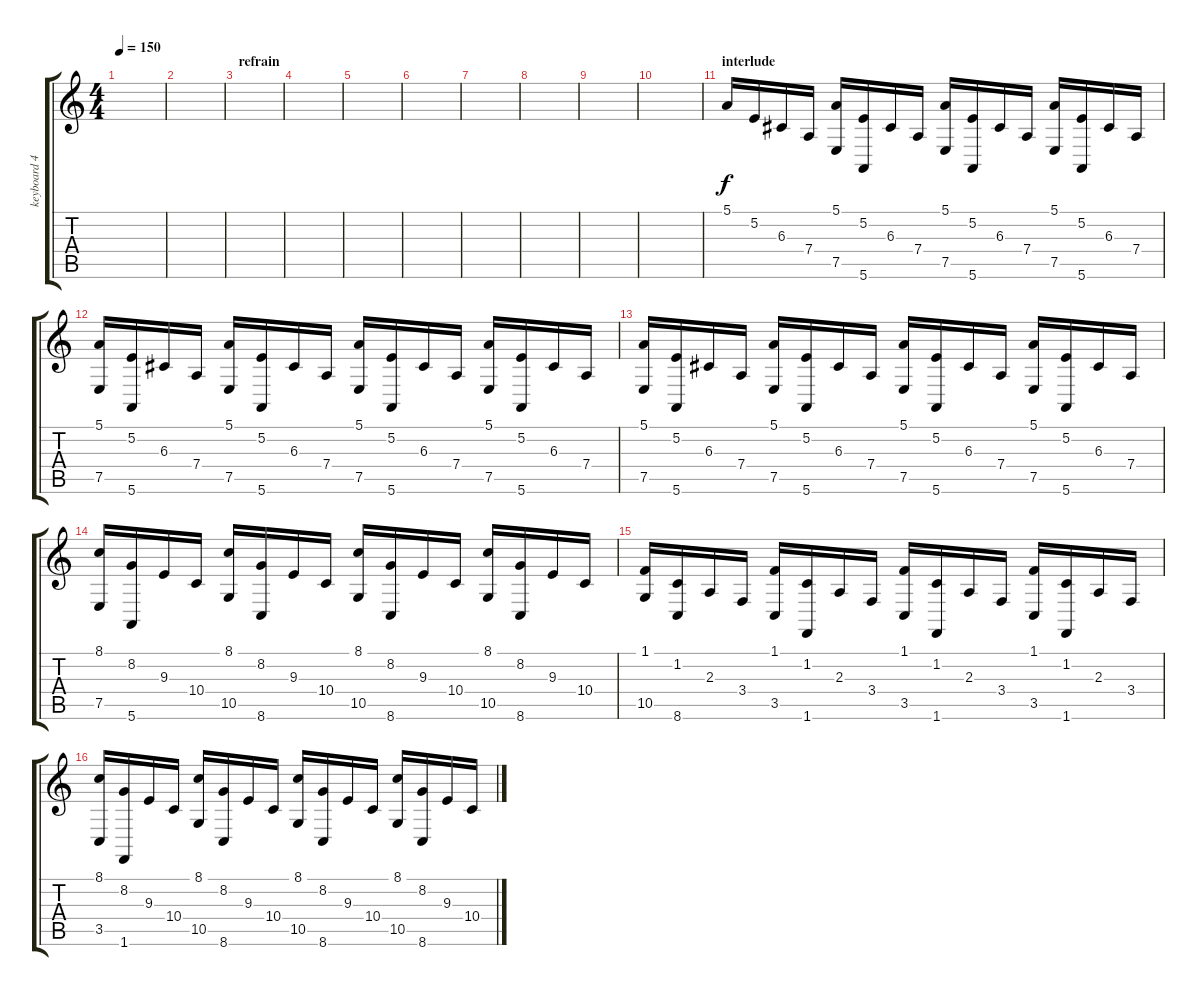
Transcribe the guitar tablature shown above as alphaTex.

\track ("keyboard 4" "keyboard 4") {instrument fx1rain}
\staff {score tabs}
\tuning (E4 B3 G3 D3 A2 E2) {hide}
\ts (4 4)
\tempo 150
\clef g2
\ks c
|
|
\section ("" "refrain")
|
|
|
|
|
|
|
|
\section ("" "interlude")
5.1.16{volume 6 balance 0 instrument fx1rain} 5.2.16 6.3.16 7.4.16 (5.1 7.5).16 (5.2 5.6).16 6.3.16 7.4.16 (5.1 7.5).16 (5.2 5.6).16 6.3.16 7.4.16 (5.1 7.5).16 (5.2 5.6).16 6.3.16 7.4.16 |
(5.1 7.5).16 (5.2 5.6).16 6.3.16 7.4.16 (5.1 7.5).16 (5.2 5.6).16 6.3.16 7.4.16 (5.1 7.5).16 (5.2 5.6).16 6.3.16 7.4.16 (5.1 7.5).16 (5.2 5.6).16 6.3.16 7.4.16 |
(5.1 7.5).16 (5.2 5.6).16 6.3.16 7.4.16 (5.1 7.5).16 (5.2 5.6).16 6.3.16 7.4.16 (5.1 7.5).16 (5.2 5.6).16 6.3.16 7.4.16 (5.1 7.5).16 (5.2 5.6).16 6.3.16 7.4.16 |
(8.1 7.5).16{balance 12} (8.2 5.6).16 9.3.16 10.4.16 (8.1 10.5).16 (8.2 8.6).16 9.3.16 10.4.16 (8.1 10.5).16 (8.2 8.6).16 9.3.16 10.4.16 (8.1 10.5).16 (8.2 8.6).16 9.3.16 10.4.16 |
(1.1 10.5).16{balance 4} (1.2 8.6).16 2.3.16 3.4.16 (1.1 3.5).16 (1.2 1.6).16 2.3.16 3.4.16 (1.1 3.5).16 (1.2 1.6).16 2.3.16 3.4.16 (1.1 3.5).16 (1.2 1.6).16 2.3.16 3.4.16 |
(8.1 3.5).16{balance 12} (8.2 1.6).16 9.3.16 10.4.16 (8.1 10.5).16 (8.2 8.6).16 9.3.16 10.4.16 (8.1 10.5).16 (8.2 8.6).16 9.3.16 10.4.16 (8.1 10.5).16 (8.2 8.6).16 9.3.16 10.4.16
